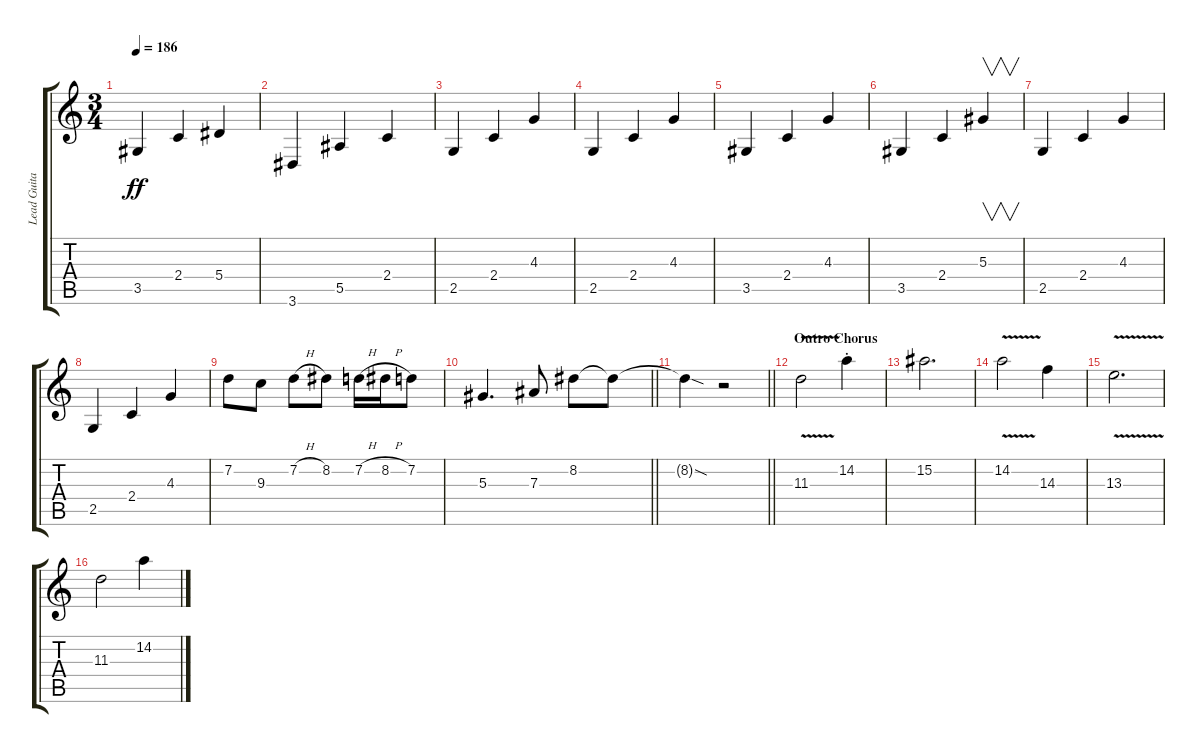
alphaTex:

\track ("Lead Guitar 2" "Lead Guita") {instrument distortionguitar}
\staff {score tabs}
\tuning (C4 G3 Eb3 Bb2 F2 C2) {hide}
\ts (3 4)
\tempo 186
\clef g2
\ks c
3.5.4{dy ff} 2.4.4 5.4.4 |
3.6.4 5.5.4 2.4.4 |
2.5.4 2.4.4 4.3.4 |
2.5.4 2.4.4 4.3.4 |
3.5.4 2.4.4 4.3.4 |
3.5.4 2.4.4 5.3.4{v} |
2.5.4 2.4.4 4.3.4 |
2.5.4 2.4.4 4.3.4 |
7.2.8 9.3.8 7.2{h}.8 8.2.8 7.2{h}.16 8.2{h}.16 7.2.8 |
\barLineRight lightlight
5.3.4{d} 7.3.8 8.2.8 8.2{t}.8 |
\barLineRight lightlight
8.2{sod t}.4 r.2 |
\section ("" "Outro Chorus")
11.3{v}.2 14.2{st}.4 |
15.2.2{d} |
14.2{v}.2 14.3.4 |
13.3{v}.2{d} |
11.3.2 14.2.4
